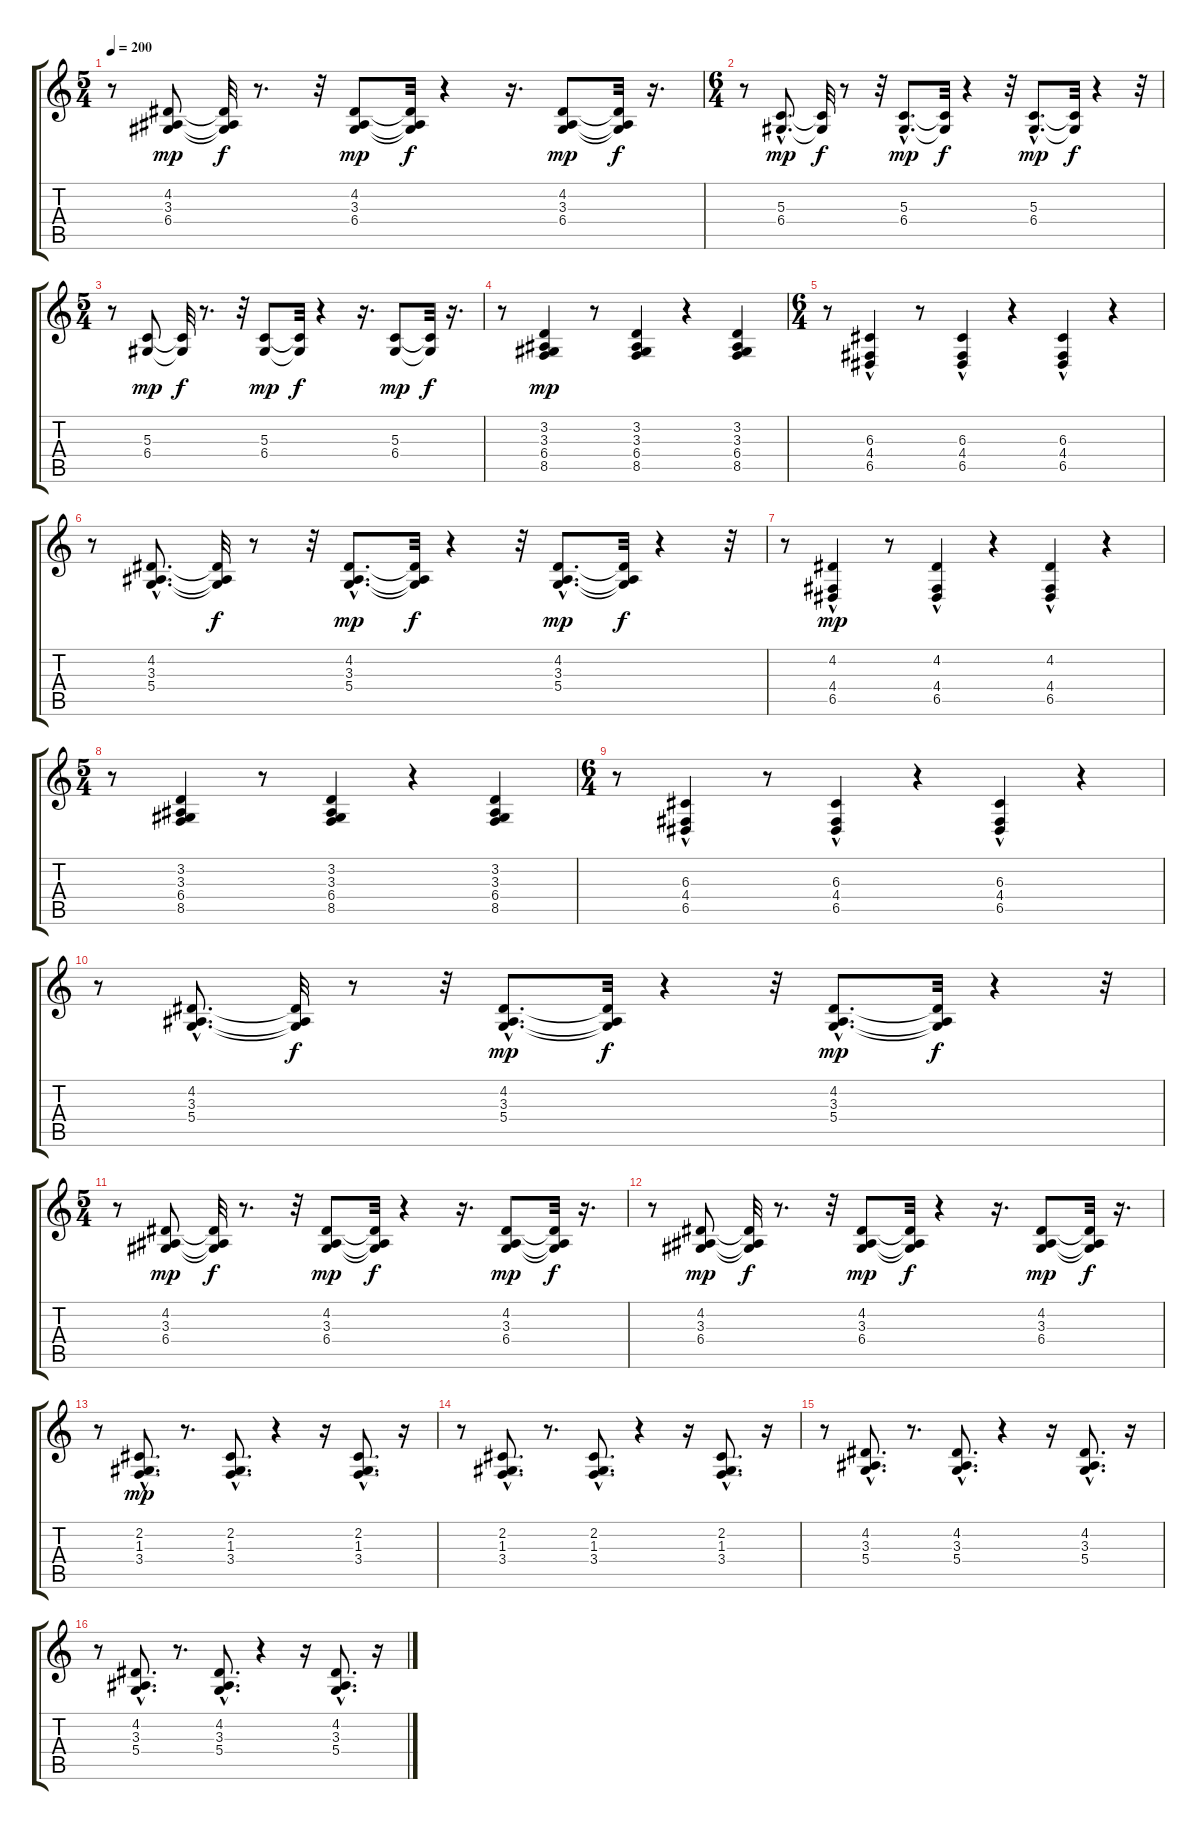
\track "" {instrument acousticgrandpiano}
\staff {score tabs}
\tuning (E4 B3 G3 D3 A2 E2) {hide}
\ts (5 4)
\tempo 200
\clef g2
\ks c
r.8{dy f} (4.2 3.3 6.4).8{dy mp} (4.2{t} 3.3{t} 6.4{t}).32{dy f} r.8{d} r.32 (4.2 3.3 6.4).8{dy mp} (4.2{t} 3.3{t} 6.4{t}).32{dy f} r.4 r.16{d} (4.2 3.3 6.4).8{dy mp} (4.2{t} 3.3{t} 6.4{t}).32{dy f} r.16{d} |
\ts (6 4)
r.8 (5.3{hac} 6.4{hac}).8{d dy mp} (5.3{t} 6.4{t}).32{dy f} r.8 r.32 (5.3{hac} 6.4{hac}).8{d dy mp} (5.3{t} 6.4{t}).32{dy f} r.4 r.32 (5.3{hac} 6.4{hac}).8{d dy mp} (5.3{t} 6.4{t}).32{dy f} r.4 r.32 |
\ts (5 4)
r.8 (5.3 6.4).8{dy mp} (5.3{t} 6.4{t}).32{dy f} r.8{d} r.32 (5.3 6.4).8{dy mp} (5.3{t} 6.4{t}).32{dy f} r.4 r.16{d} (5.3 6.4).8{dy mp} (5.3{t} 6.4{t}).32{dy f} r.16{d} |
r.8 (3.2 3.3 6.4 8.5).4{dy mp} r.8 (3.2 3.3 6.4 8.5).4 r.4 (3.2 3.3 6.4 8.5).4 |
\ts (6 4)
r.8 (6.3 4.4{hac} 6.5{hac}).4 r.8 (6.3 4.4{hac} 6.5{hac}).4 r.4 (6.3 4.4{hac} 6.5{hac}).4 r.4 |
r.8 (4.2{hac} 3.3{hac} 5.4{hac}).8{d} (4.2{t} 3.3{t} 5.4{t}).32{dy f} r.8 r.32 (4.2{hac} 3.3{hac} 5.4{hac}).8{d dy mp} (4.2{t} 3.3{t} 5.4{t}).32{dy f} r.4 r.32 (4.2{hac} 3.3{hac} 5.4{hac}).8{d dy mp} (4.2{t} 3.3{t} 5.4{t}).32{dy f} r.4 r.32 |
r.8 (4.2 4.4{hac} 6.5{hac}).4{dy mp} r.8 (4.2 4.4{hac} 6.5{hac}).4 r.4 (4.2 4.4{hac} 6.5{hac}).4 r.4 |
\ts (5 4)
r.8 (3.2 3.3 6.4 8.5).4 r.8 (3.2 3.3 6.4 8.5).4 r.4 (3.2 3.3 6.4 8.5).4 |
\ts (6 4)
r.8 (6.3 4.4{hac} 6.5{hac}).4 r.8 (6.3 4.4{hac} 6.5{hac}).4 r.4 (6.3 4.4{hac} 6.5{hac}).4 r.4 |
r.8 (4.2{hac} 3.3{hac} 5.4{hac}).8{d} (4.2{t} 3.3{t} 5.4{t}).32{dy f} r.8 r.32 (4.2{hac} 3.3{hac} 5.4{hac}).8{d dy mp} (4.2{t} 3.3{t} 5.4{t}).32{dy f} r.4 r.32 (4.2{hac} 3.3{hac} 5.4{hac}).8{d dy mp} (4.2{t} 3.3{t} 5.4{t}).32{dy f} r.4 r.32 |
\ts (5 4)
r.8 (4.2 3.3 6.4).8{dy mp} (4.2{t} 3.3{t} 6.4{t}).32{dy f} r.8{d} r.32 (4.2 3.3 6.4).8{dy mp} (4.2{t} 3.3{t} 6.4{t}).32{dy f} r.4 r.16{d} (4.2 3.3 6.4).8{dy mp} (4.2{t} 3.3{t} 6.4{t}).32{dy f} r.16{d} |
r.8 (4.2 3.3 6.4).8{dy mp} (4.2{t} 3.3{t} 6.4{t}).32{dy f} r.8{d} r.32 (4.2 3.3 6.4).8{dy mp} (4.2{t} 3.3{t} 6.4{t}).32{dy f} r.4 r.16{d} (4.2 3.3 6.4).8{dy mp} (4.2{t} 3.3{t} 6.4{t}).32{dy f} r.16{d} |
r.8 (2.2{hac} 1.3{hac} 3.4{hac}).8{d dy mp} r.8{d} (2.2{hac} 1.3{hac} 3.4{hac}).8{d} r.4 r.16 (2.2{hac} 1.3{hac} 3.4{hac}).8{d} r.16 |
r.8 (2.2{hac} 1.3{hac} 3.4{hac}).8{d} r.8{d} (2.2{hac} 1.3{hac} 3.4{hac}).8{d} r.4 r.16 (2.2{hac} 1.3{hac} 3.4{hac}).8{d} r.16 |
r.8 (4.2{hac} 3.3{hac} 5.4{hac}).8{d} r.8{d} (4.2{hac} 3.3{hac} 5.4{hac}).8{d} r.4 r.16 (4.2{hac} 3.3{hac} 5.4{hac}).8{d} r.16 |
r.8 (4.2{hac} 3.3{hac} 5.4{hac}).8{d} r.8{d} (4.2{hac} 3.3{hac} 5.4{hac}).8{d} r.4 r.16 (4.2{hac} 3.3{hac} 5.4{hac}).8{d} r.16
